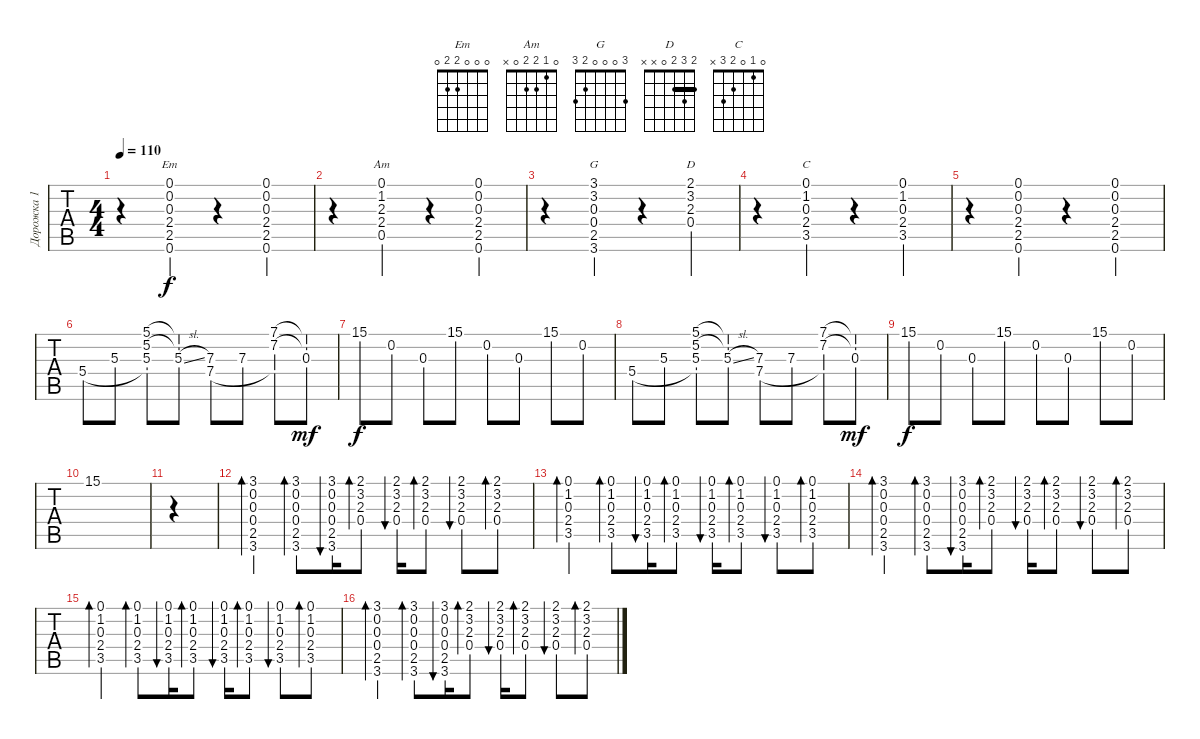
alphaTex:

\track ("Дорожка 1" "Дорожка 1") {instrument acousticguitarsteel}
\staff {tabs}
\tuning (E4 B3 G3 D3 A2 E2) {hide}
\chord ("Em" 0 0 0 2 2 0)
\chord ("Am" 0 1 2 2 0 x)
\chord ("G" 3 0 0 0 2 3)
\chord ("D" 2 3 2 0 x x) {barre 2}
\chord ("C" 0 1 0 2 3 x)
\ts (4 4)
\tempo 110
\clef g2
\ks c
r.4{dy f} (0.1 0.2 0.3 2.4 2.5 0.6).4{ch "Em"} r.4 (0.1 0.2 0.3 2.4 2.5 0.6).4 |
r.4 (0.1 1.2 2.3 2.4 0.5).4{ch "Am"} r.4 (0.1 0.2 0.3 2.4 2.5 0.6).4 |
r.4 (3.1 3.2 0.3 0.4 2.5 3.6).4{ch "G"} r.4 (2.1 3.2 2.3 0.4).4{ch "D"} |
r.4 (0.1 1.2 0.3 2.4 3.5).4{ch "C"} r.4 (0.1 1.2 0.3 2.4 3.5).4 |
r.4 (0.1 0.2 0.3 2.4 2.5 0.6).4 r.4 (0.1 0.2 0.3 2.4 2.5 0.6).4 |
5.4.8 5.3.8 (5.1 5.2 5.3 5.4{t}).8 (5.1{t} 5.2{t} 5.3{sl}).8 (7.3 7.4).8 7.3.8 (7.1 7.2 7.4{t}).8 (7.1{t} 7.2{t} 0.3).8{dy mf} |
15.1.8{dy f} 0.2.8 0.3.8 15.1.8 0.2.8 0.3.8 15.1.8 0.2.8 |
5.4.8 5.3.8 (5.1 5.2 5.3 5.4{t}).8 (5.1{t} 5.2{t} 5.3{sl}).8 (7.3 7.4).8 7.3.8 (7.1 7.2 7.4{t}).8 (7.1{t} 7.2{t} 0.3).8{dy mf} |
15.1.8{dy f} 0.2.8 0.3.8 15.1.8 0.2.8 0.3.8 15.1.8 0.2.8 |
15.1.1 |
|
(3.1 0.2 0.3 0.4 2.5 3.6).4{bd 30} (3.1 0.2 0.3 0.4 2.5 3.6).8{bd 30} (3.1 0.2 0.3 0.4 2.5 3.6).16{bu 60} (2.1 3.2 2.3 0.4).8{bd 60} (2.1 3.2 2.3 0.4).16{bu 30} (2.1 3.2 2.3 0.4).8{bd 30} (2.1 3.2 2.3 0.4).8{bu 30} (2.1 3.2 2.3 0.4).8{bd 30} |
(0.1 1.2 0.3 2.4 3.5).4{bd 30} (0.1 1.2 0.3 2.4 3.5).8{bd 30} (0.1 1.2 0.3 2.4 3.5).16{bu 30} (0.1 1.2 0.3 2.4 3.5).8{bd 30} (0.1 1.2 0.3 2.4 3.5).16{bu 30} (0.1 1.2 0.3 2.4 3.5).8{bd 30} (0.1 1.2 0.3 2.4 3.5).8{bu 30} (0.1 1.2 0.3 2.4 3.5).8{bd 30} |
(3.1 0.2 0.3 0.4 2.5 3.6).4{bd 30} (3.1 0.2 0.3 0.4 2.5 3.6).8{bd 30} (3.1 0.2 0.3 0.4 2.5 3.6).16{bu 60} (2.1 3.2 2.3 0.4).8{bd 60} (2.1 3.2 2.3 0.4).16{bu 30} (2.1 3.2 2.3 0.4).8{bd 30} (2.1 3.2 2.3 0.4).8{bu 30} (2.1 3.2 2.3 0.4).8{bd 30} |
(0.1 1.2 0.3 2.4 3.5).4{bd 30} (0.1 1.2 0.3 2.4 3.5).8{bd 30} (0.1 1.2 0.3 2.4 3.5).16{bu 30} (0.1 1.2 0.3 2.4 3.5).8{bd 30} (0.1 1.2 0.3 2.4 3.5).16{bu 30} (0.1 1.2 0.3 2.4 3.5).8{bd 30} (0.1 1.2 0.3 2.4 3.5).8{bu 30} (0.1 1.2 0.3 2.4 3.5).8{bd 30} |
(3.1 0.2 0.3 0.4 2.5 3.6).4{bd 30} (3.1 0.2 0.3 0.4 2.5 3.6).8{bd 30} (3.1 0.2 0.3 0.4 2.5 3.6).16{bu 60} (2.1 3.2 2.3 0.4).8{bd 60} (2.1 3.2 2.3 0.4).16{bu 30} (2.1 3.2 2.3 0.4).8{bd 30} (2.1 3.2 2.3 0.4).8{bu 30} (2.1 3.2 2.3 0.4).8{bd 30}
